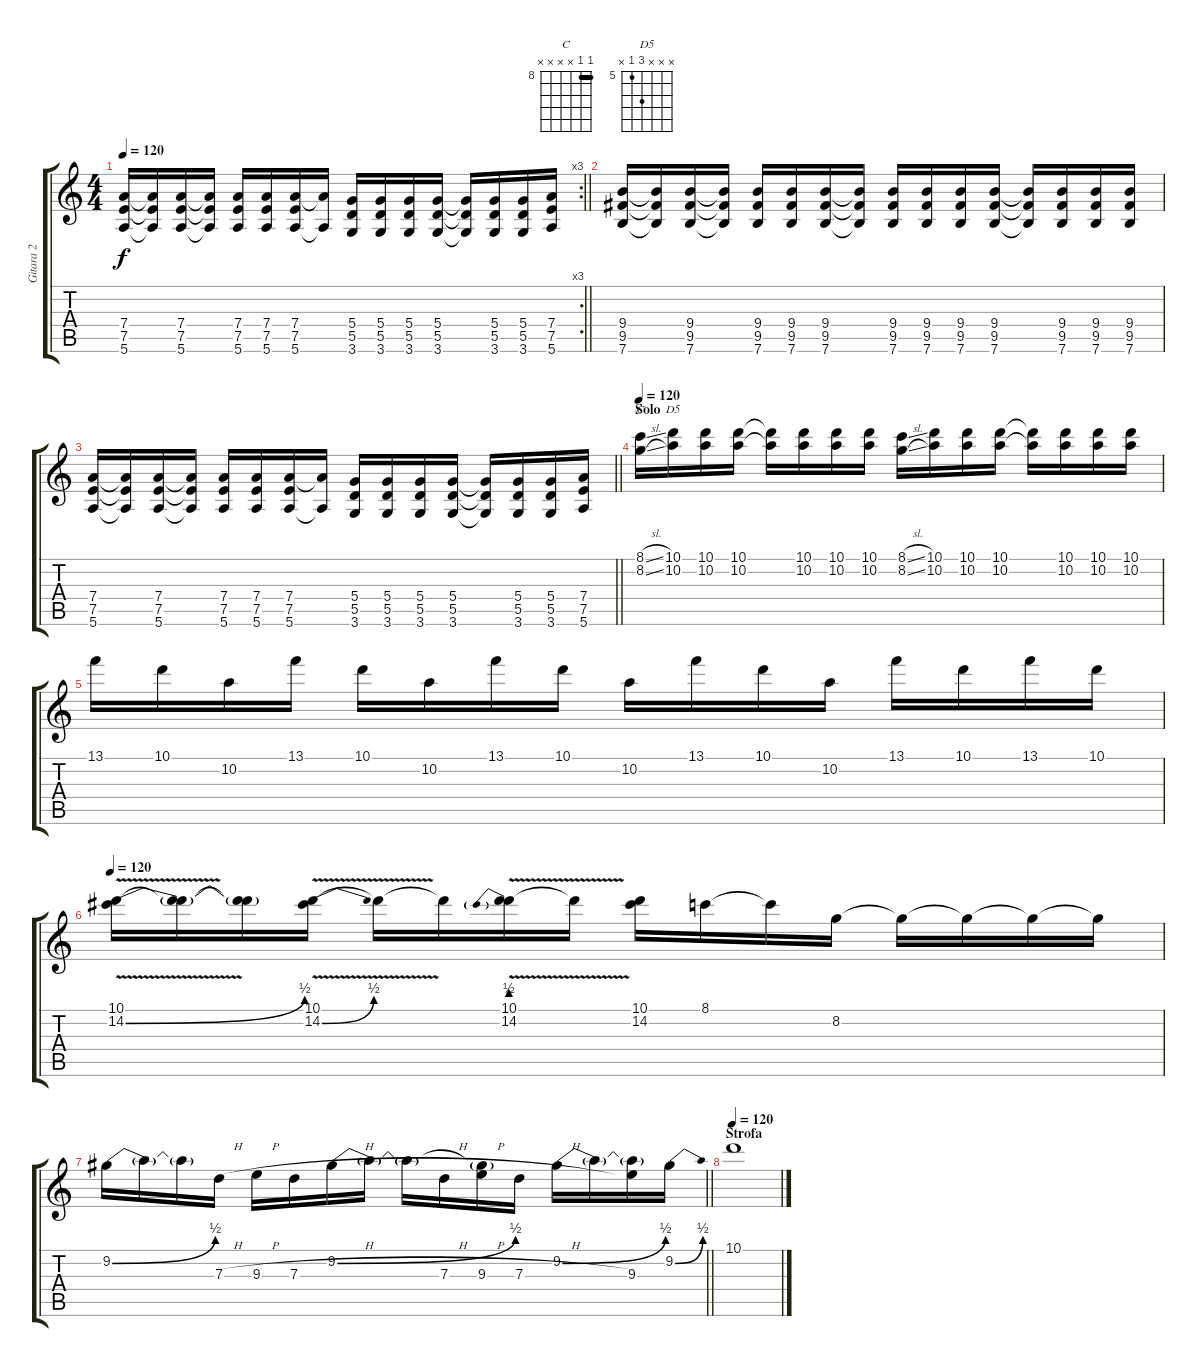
\track ("Gitara 2" "Gitara 2") {instrument overdrivenguitar}
\staff {score tabs}
\tuning (E4 B3 G3 D3 A2 E2) {hide}
\chord ("C" 8 8 x x x x) {firstfret 8 barre 8}
\chord ("D5" x x x 7 5 x) {firstfret 5}
\rc 3
\ts (4 4)
\tempo 120
\clef g2
\barLineRight lightlight
\ks c
(7.4 7.5 5.6).16{dy f} (7.4{t} 7.5{t} 5.6{t}).16 (7.4 7.5 5.6).16 (7.4{t} 7.5{t} 5.6{t}).16 (7.4 7.5 5.6).16 (7.4 7.5 5.6).16 (7.4 7.5 5.6).16 (7.4{t} 5.6{t}).16 (5.4 5.5 3.6).16 (5.4 5.5 3.6).16 (5.4 5.5 3.6).16 (5.4 5.5 3.6).16 (5.4{t} 5.5{t} 3.6{t}).16 (5.4 5.5 3.6).16 (5.4 5.5 3.6).16 (7.4 7.5 5.6).16 |
(9.4 9.5 7.6).16 (9.4{t} 9.5{t} 7.6{t}).16 (9.4 9.5 7.6).16 (9.4{t} 9.5{t} 7.6{t}).16 (9.4 9.5 7.6).16 (9.4 9.5 7.6).16 (9.4 9.5 7.6).16 (9.4{t} 9.5{t} 7.6{t}).16 (9.4 9.5 7.6).16 (9.4 9.5 7.6).16 (9.4 9.5 7.6).16 (9.4 9.5 7.6).16 (9.4{t} 9.5{t} 7.6{t}).16 (9.4 9.5 7.6).16 (9.4 9.5 7.6).16 (9.4 9.5 7.6).16 |
\barLineRight lightlight
(7.4 7.5 5.6).16 (7.4{t} 7.5{t} 5.6{t}).16 (7.4 7.5 5.6).16 (7.4{t} 7.5{t} 5.6{t}).16 (7.4 7.5 5.6).16 (7.4 7.5 5.6).16 (7.4 7.5 5.6).16 (7.4{t} 5.6{t}).16 (5.4 5.5 3.6).16 (5.4 5.5 3.6).16 (5.4 5.5 3.6).16 (5.4 5.5 3.6).16 (5.4{t} 5.5{t} 3.6{t}).16 (5.4 5.5 3.6).16 (5.4 5.5 3.6).16 (7.4 7.5 5.6).16 |
\section ("" "Solo")
\tempo 120
(8.1{sl} 8.2{sl}).16{ch "C"} (10.1 10.2).16{ch "D5"} (10.1 10.2).16 (10.1 10.2).16 (10.1{t} 10.2{t}).16 (10.1 10.2).16 (10.1 10.2).16 (10.1 10.2).16 (8.1{sl} 8.2{sl}).16 (10.1 10.2).16 (10.1 10.2).16 (10.1 10.2).16 (10.1{t} 10.2{t}).16 (10.1 10.2).16 (10.1 10.2).16 (10.1 10.2).16 |
13.1.16 10.1.16 10.2.16 13.1.16 10.1.16 10.2.16 13.1.16 10.1.16 10.2.16 13.1.16 10.1.16 10.2.16 13.1.16 10.1.16 13.1.16 10.1.16 |
\tempo 120
(10.1{v} 14.2{be (bend 0 0 60 2)}).16 (10.1{t} 14.2{t}).16 (10.1{t} 14.2{t}).16 (10.1{v} 14.2{be (bend 0 0 60 2)}).16 10.1{t}.16 10.1{t}.16 (10.1{v} 14.2{be (prebend 0 2 60 2)}).16 10.1{t}.16 (10.1 14.2).16 8.1.16 8.1{t}.16 8.2.16 8.2{t}.16 8.2{t}.16 8.2{t}.16 8.2{t}.16 |
\barLineRight lightlight
9.2{be (bend 0 0 60 2)}.16 9.2{t}.16 9.2{t}.16 7.3{h}.16 9.3{h}.16 7.3{h}.16 9.2{be (bend 0 0 60 2)}.16 9.2{t}.16 9.2{t}.16 7.3{h}.16 (9.2{t} 9.3{h}).16 7.3{h}.16 9.2{be (bend 0 0 60 2)}.16 9.2{t}.16 (9.2{t} 9.3).16 9.2{be (bend 0 0 60 2)}.16 |
\section ("" "Strofa")
\tempo 120
10.1.1
